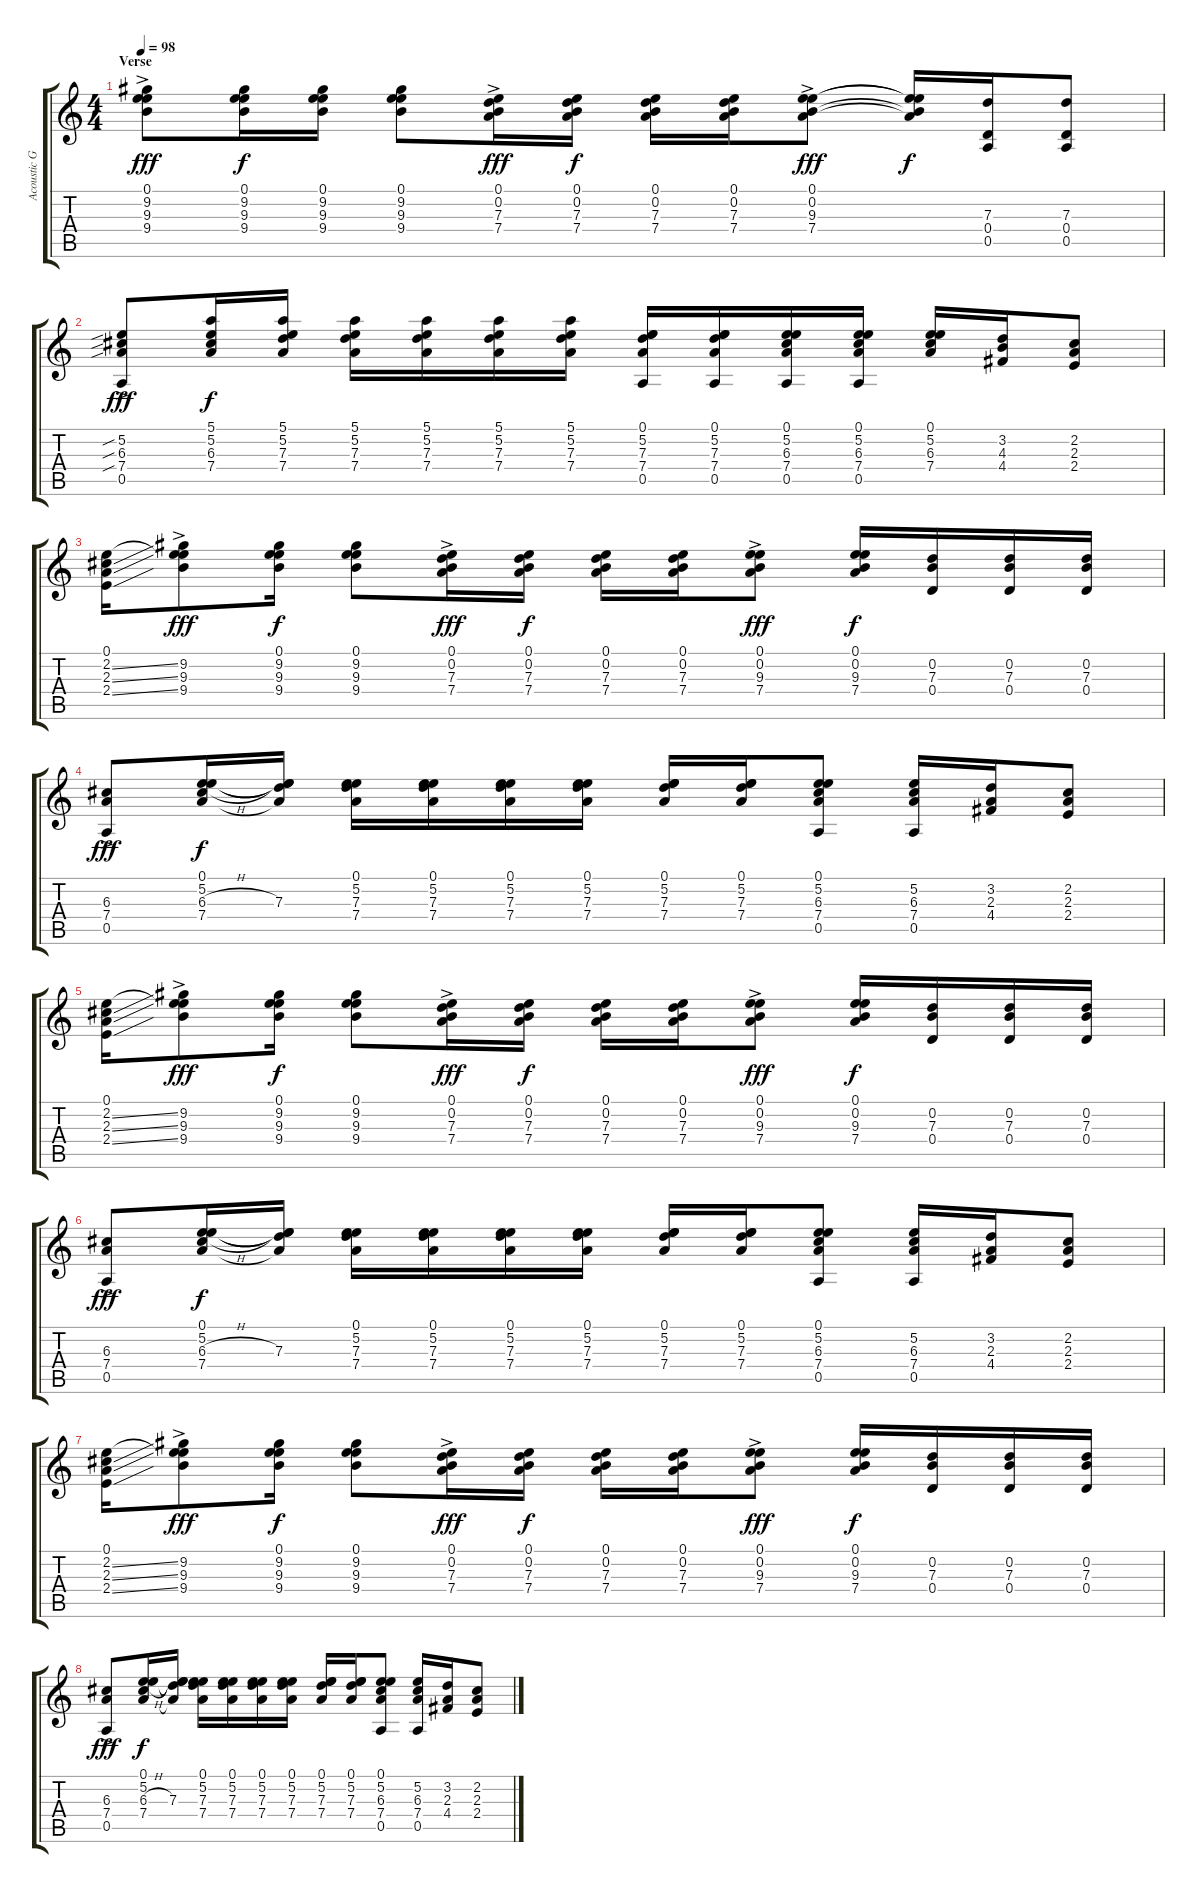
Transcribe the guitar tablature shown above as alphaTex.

\track ("Acoustic Guitar 1" "Acoustic G") {instrument acousticguitarnylon}
\staff {score tabs}
\tuning (E4 B3 G3 D3 A2 E2) {hide}
\ts (4 4)
\section ("" "Verse")
\tempo 98
\clef g2
\ks c
(0.1{ac} 9.2{ac} 9.3{ac} 9.4{ac}).8{dy fff} (0.1 9.2 9.3 9.4).16{dy f} (0.1 9.2 9.3 9.4).16 (0.1 9.2 9.3 9.4).8 (0.1{ac} 0.2{ac} 7.3{ac} 7.4{ac}).16{dy fff} (0.1 0.2 7.3 7.4).16{dy f} (0.1 0.2 7.3 7.4).16 (0.1 0.2 7.3 7.4).16 (0.1{ac} 0.2{ac} 9.3{ac} 7.4{ac}).8{dy fff} (0.1{t} 0.2{t} 9.3{t} 7.4{t}).16{dy f} (7.3 0.4 0.5).16 (7.3 0.4 0.5).8 |
(5.2{sib ac} 6.3{sib ac} 7.4{sib ac} 0.5{ac}).8{dy fff} (5.1 5.2 6.3 7.4).16{dy f} (5.1 5.2 7.3 7.4).16 (5.1 5.2 7.3 7.4).16 (5.1 5.2 7.3 7.4).16 (5.1 5.2 7.3 7.4).16 (5.1 5.2 7.3 7.4).16 (0.1 5.2 7.3 7.4 0.5).16 (0.1 5.2 7.3 7.4 0.5).16 (0.1 5.2 6.3 7.4 0.5).16 (0.1 5.2 6.3 7.4 0.5).16 (0.1 5.2 6.3 7.4).16 (3.2 4.3 4.4).16 (2.2 2.3 2.4).8 |
(0.1 2.2{ss} 2.3{ss} 2.4{ss}).16 (0.1{t} 9.2{ac} 9.3{ac} 9.4{ac}).8{dy fff} (0.1 9.2 9.3 9.4).16{dy f} (0.1 9.2 9.3 9.4).8 (0.1{ac} 0.2{ac} 7.3{ac} 7.4{ac}).16{dy fff} (0.1 0.2 7.3 7.4).16{dy f} (0.1 0.2 7.3 7.4).16 (0.1 0.2 7.3 7.4).16 (0.1{ac} 0.2{ac} 9.3{ac} 7.4{ac}).8{dy fff} (0.1 0.2 9.3 7.4).16{dy f} (0.2 7.3 0.4).16 (0.2 7.3 0.4).16 (0.2 7.3 0.4).16 |
(6.3{ac} 7.4{ac} 0.5{ac}).8{dy fff} (0.1 5.2 6.3{h} 7.4).16{dy f} (0.1{t} 5.2{t} 7.3 7.4{t}).16 (0.1 5.2 7.3 7.4).16 (0.1 5.2 7.3 7.4).16 (0.1 5.2 7.3 7.4).16 (0.1 5.2 7.3 7.4).16 (0.1 5.2 7.3 7.4).16 (0.1 5.2 7.3 7.4).16 (0.1 5.2 6.3 7.4 0.5).8 (5.2 6.3 7.4 0.5).16 (3.2 2.3 4.4).16 (2.2 2.3 2.4).8 |
(0.1 2.2{ss} 2.3{ss} 2.4{ss}).16 (0.1{t} 9.2{ac} 9.3{ac} 9.4{ac}).8{dy fff} (0.1 9.2 9.3 9.4).16{dy f} (0.1 9.2 9.3 9.4).8 (0.1{ac} 0.2{ac} 7.3{ac} 7.4{ac}).16{dy fff} (0.1 0.2 7.3 7.4).16{dy f} (0.1 0.2 7.3 7.4).16 (0.1 0.2 7.3 7.4).16 (0.1{ac} 0.2{ac} 9.3{ac} 7.4{ac}).8{dy fff} (0.1 0.2 9.3 7.4).16{dy f} (0.2 7.3 0.4).16 (0.2 7.3 0.4).16 (0.2 7.3 0.4).16 |
(6.3{ac} 7.4{ac} 0.5{ac}).8{dy fff} (0.1 5.2 6.3{h} 7.4).16{dy f} (0.1{t} 5.2{t} 7.3 7.4{t}).16 (0.1 5.2 7.3 7.4).16 (0.1 5.2 7.3 7.4).16 (0.1 5.2 7.3 7.4).16 (0.1 5.2 7.3 7.4).16 (0.1 5.2 7.3 7.4).16 (0.1 5.2 7.3 7.4).16 (0.1 5.2 6.3 7.4 0.5).8 (5.2 6.3 7.4 0.5).16 (3.2 2.3 4.4).16 (2.2 2.3 2.4).8 |
(0.1 2.2{ss} 2.3{ss} 2.4{ss}).16 (0.1{t} 9.2{ac} 9.3{ac} 9.4{ac}).8{dy fff} (0.1 9.2 9.3 9.4).16{dy f} (0.1 9.2 9.3 9.4).8 (0.1{ac} 0.2{ac} 7.3{ac} 7.4{ac}).16{dy fff} (0.1 0.2 7.3 7.4).16{dy f} (0.1 0.2 7.3 7.4).16 (0.1 0.2 7.3 7.4).16 (0.1{ac} 0.2{ac} 9.3{ac} 7.4{ac}).8{dy fff} (0.1 0.2 9.3 7.4).16{dy f} (0.2 7.3 0.4).16 (0.2 7.3 0.4).16 (0.2 7.3 0.4).16 |
(6.3{ac} 7.4{ac} 0.5{ac}).8{dy fff} (0.1 5.2 6.3{h} 7.4).16{dy f} (0.1{t} 5.2{t} 7.3 7.4{t}).16 (0.1 5.2 7.3 7.4).16 (0.1 5.2 7.3 7.4).16 (0.1 5.2 7.3 7.4).16 (0.1 5.2 7.3 7.4).16 (0.1 5.2 7.3 7.4).16 (0.1 5.2 7.3 7.4).16 (0.1 5.2 6.3 7.4 0.5).8 (5.2 6.3 7.4 0.5).16 (3.2 2.3 4.4).16 (2.2 2.3 2.4).8
